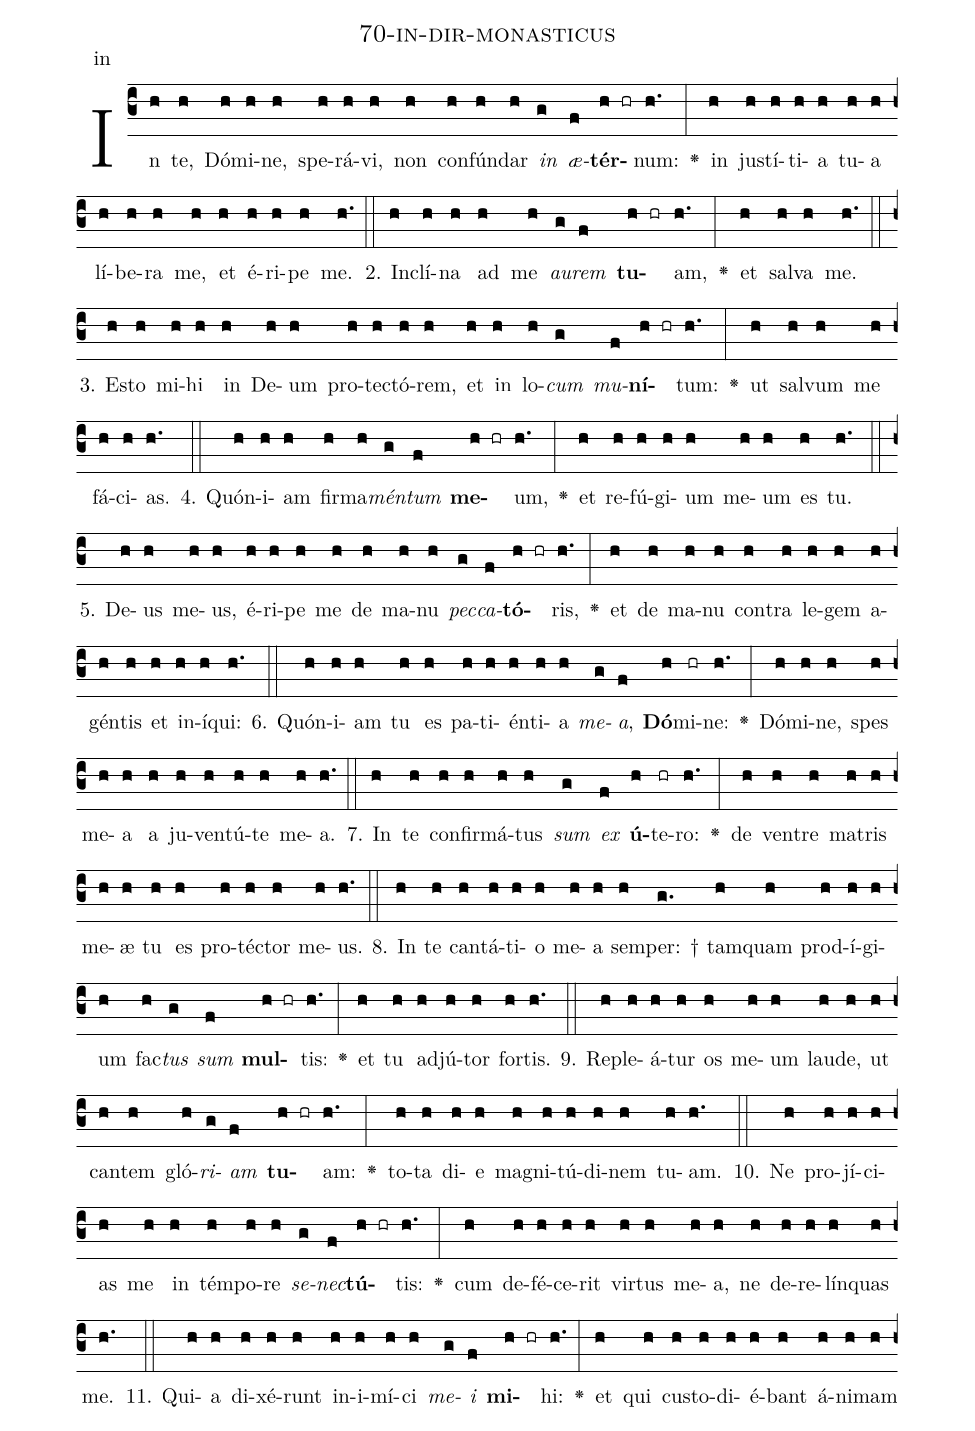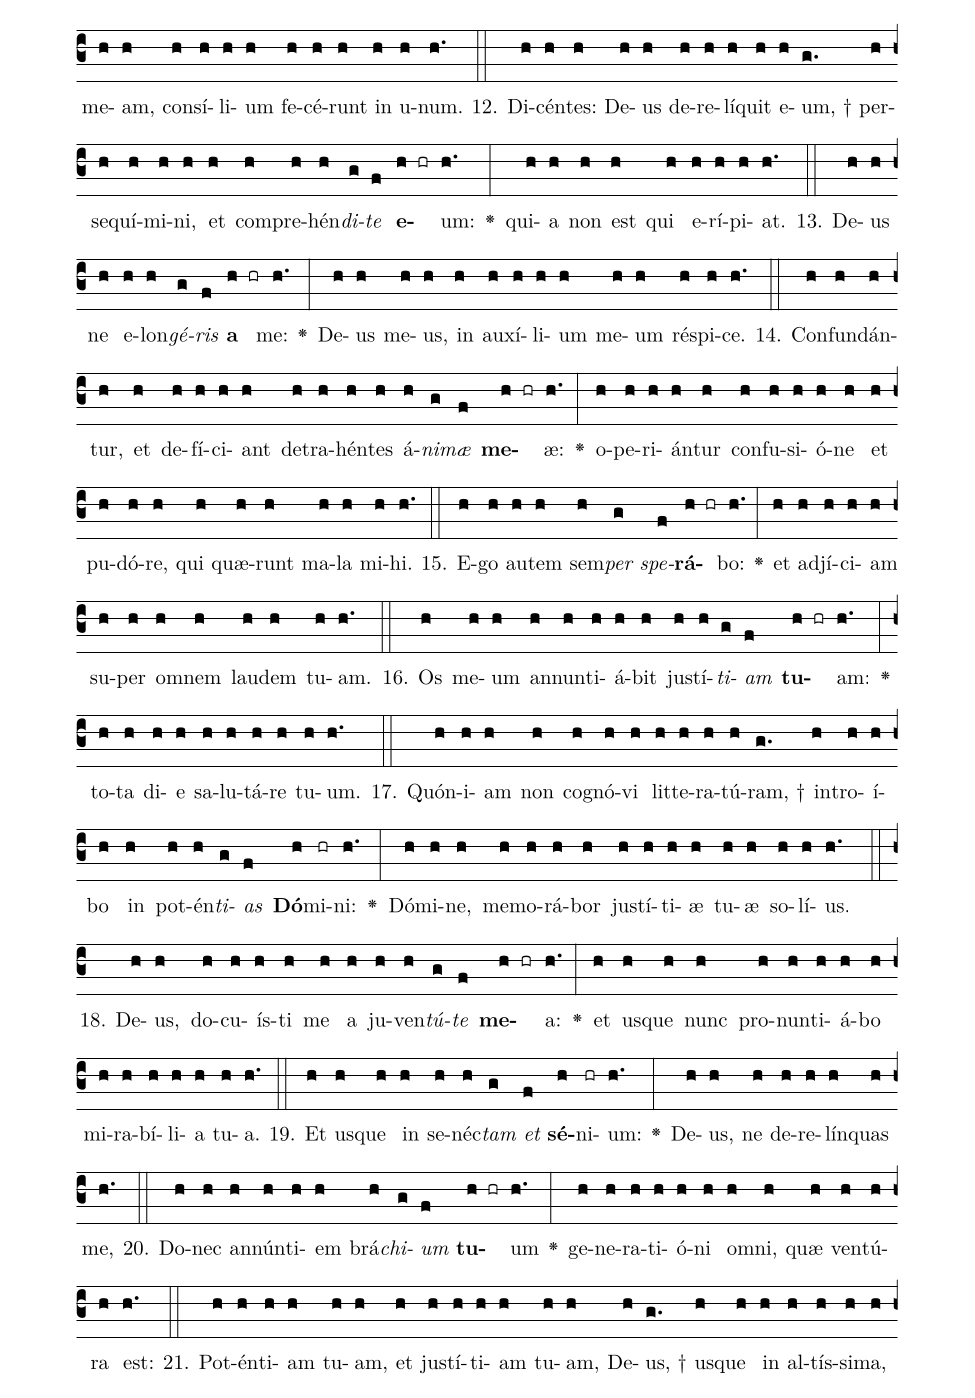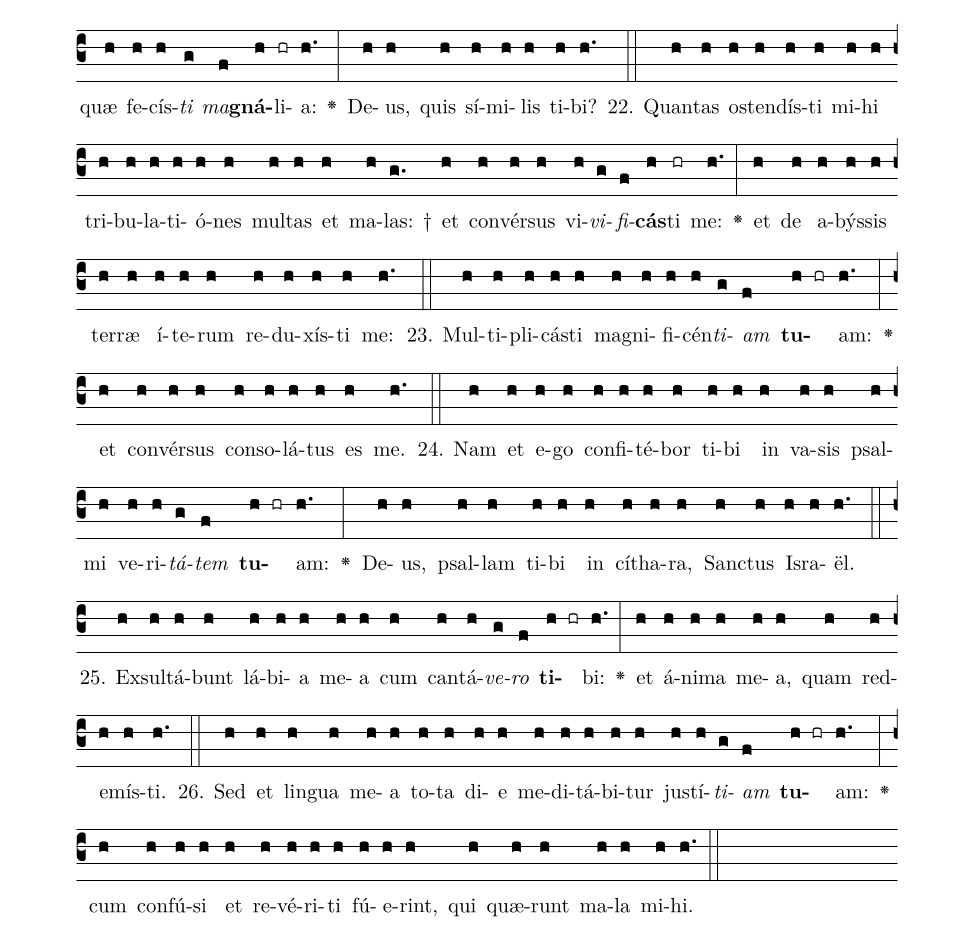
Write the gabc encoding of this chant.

name: 70-in-dir-monasticus;
annotation: in;
%%
(c3)In(h) te,(h) Dó(h)mi(h)ne,(h) spe(h)rá(h)vi,(h) non(h) con(h)fún(h)dar(h) <i>in</i>(g) <i>æ</i>(f)<b>tér</b>(h hr)num:(h.) <v>\greheightstar</v>(:) in(h) jus(h)tí(h)ti(h)a(h) tu(h)a(h) lí(h)be(h)ra(h) me,(h) et(h) é(h)ri(h)pe(h) me.(h.) (::)
2. In(h)clí(h)na(h) ad(h) me(h) <i>au</i>(g)<i>rem</i>(f) <b>tu</b>(h hr)am,(h.) <v>\greheightstar</v>(:) et(h) sal(h)va(h) me.(h.) (::)
3. Es(h)to(h) mi(h)hi(h) in(h) De(h)um(h) pro(h)tec(h)tó(h)rem,(h) et(h) in(h) lo(h)<i>cum</i>(g) <i>mu</i>(f)<b>ní</b>(h hr)tum:(h.) <v>\greheightstar</v>(:) ut(h) sal(h)vum(h) me(h) fá(h)ci(h)as.(h.) (::)
4. Quón(h)i(h)am(h) fir(h)ma(h)<i>mén</i>(g)<i>tum</i>(f) <b>me</b>(h hr)um,(h.) <v>\greheightstar</v>(:) et(h) re(h)fú(h)gi(h)um(h) me(h)um(h) es(h) tu.(h.) (::)
5. De(h)us(h) me(h)us,(h) é(h)ri(h)pe(h) me(h) de(h) ma(h)nu(h) <i>pec</i>(g)<i>ca</i>(f)<b>tó</b>(h hr)ris,(h.) <v>\greheightstar</v>(:) et(h) de(h) ma(h)nu(h) con(h)tra(h) le(h)gem(h) a(h)gén(h)tis(h) et(h) in(h)í(h)qui:(h.) (::)
6. Quón(h)i(h)am(h) tu(h) es(h) pa(h)ti(h)én(h)ti(h)a(h) <i>me</i>(g)<i>a</i>,(f) <b>Dó</b>(h)mi(hr)ne:(h.) <v>\greheightstar</v>(:) Dó(h)mi(h)ne,(h) spes(h) me(h)a(h) a(h) ju(h)ven(h)tú(h)te(h) me(h)a.(h.) (::)
7. In(h) te(h) con(h)fir(h)má(h)tus(h) <i>sum</i>(g) <i>ex</i>(f) <b>ú</b>(h)te(hr)ro:(h.) <v>\greheightstar</v>(:) de(h) ven(h)tre(h) ma(h)tris(h) me(h)æ(h) tu(h) es(h) pro(h)téc(h)tor(h) me(h)us.(h.) (::)
8. In(h) te(h) can(h)tá(h)ti(h)o(h) me(h)a(h) sem(h)per: †(g.) tam(h)quam(h) prod(h)í(h)gi(h)um(h) fac(h)<i>tus</i>(g) <i>sum</i>(f) <b>mul</b>(h hr)tis:(h.) <v>\greheightstar</v>(:) et(h) tu(h) ad(h)jú(h)tor(h) for(h)tis.(h.) (::)
9. Re(h)ple(h)á(h)tur(h) os(h) me(h)um(h) lau(h)de,(h) ut(h) can(h)tem(h) gló(h)<i>ri</i>(g)<i>am</i>(f) <b>tu</b>(h hr)am:(h.) <v>\greheightstar</v>(:) to(h)ta(h) di(h)e(h) ma(h)gni(h)tú(h)di(h)nem(h) tu(h)am.(h.) (::)
10. Ne(h) pro(h)jí(h)ci(h)as(h) me(h) in(h) tém(h)po(h)re(h) <i>se</i>(g)<i>nec</i>(f)<b>tú</b>(h hr)tis:(h.) <v>\greheightstar</v>(:) cum(h) de(h)fé(h)ce(h)rit(h) vir(h)tus(h) me(h)a,(h) ne(h) de(h)re(h)lín(h)quas(h) me.(h.) (::)
11. Qui(h)a(h) di(h)xé(h)runt(h) in(h)i(h)mí(h)ci(h) <i>me</i>(g)<i>i</i>(f) <b>mi</b>(h hr)hi:(h.) <v>\greheightstar</v>(:) et(h) qui(h) cus(h)to(h)di(h)é(h)bant(h) á(h)ni(h)mam(h) me(h)am,(h) con(h)sí(h)li(h)um(h) fe(h)cé(h)runt(h) in(h) u(h)num.(h.) (::)
12. Di(h)cén(h)tes:(h) De(h)us(h) de(h)re(h)lí(h)quit(h) e(h)um, †(g.) per(h)se(h)quí(h)mi(h)ni,(h) et(h) com(h)pre(h)hén(h)<i>di</i>(g)<i>te</i>(f) <b>e</b>(h hr)um:(h.) <v>\greheightstar</v>(:) qui(h)a(h) non(h) est(h) qui(h) e(h)rí(h)pi(h)at.(h.) (::)
13. De(h)us(h) ne(h) e(h)lon(h)<i>gé</i>(g)<i>ris</i>(f) <b>a</b>(h hr) me:(h.) <v>\greheightstar</v>(:) De(h)us(h) me(h)us,(h) in(h) au(h)xí(h)li(h)um(h) me(h)um(h) ré(h)spi(h)ce.(h.) (::)
14. Con(h)fun(h)dán(h)tur,(h) et(h) de(h)fí(h)ci(h)ant(h) de(h)tra(h)hén(h)tes(h) á(h)<i>ni</i>(g)<i>mæ</i>(f) <b>me</b>(h hr)æ:(h.) <v>\greheightstar</v>(:) o(h)pe(h)ri(h)án(h)tur(h) con(h)fu(h)si(h)ó(h)ne(h) et(h) pu(h)dó(h)re,(h) qui(h) quæ(h)runt(h) ma(h)la(h) mi(h)hi.(h.) (::)
15. E(h)go(h) au(h)tem(h) sem(h)<i>per</i>(g) <i>spe</i>(f)<b>rá</b>(h hr)bo:(h.) <v>\greheightstar</v>(:) et(h) ad(h)jí(h)ci(h)am(h) su(h)per(h) om(h)nem(h) lau(h)dem(h) tu(h)am.(h.) (::)
16. Os(h) me(h)um(h) an(h)nun(h)ti(h)á(h)bit(h) jus(h)tí(h)<i>ti</i>(g)<i>am</i>(f) <b>tu</b>(h hr)am:(h.) <v>\greheightstar</v>(:) to(h)ta(h) di(h)e(h) sa(h)lu(h)tá(h)re(h) tu(h)um.(h.) (::)
17. Quón(h)i(h)am(h) non(h) co(h)gnó(h)vi(h) lit(h)te(h)ra(h)tú(h)ram, †(g.) in(h)tro(h)í(h)bo(h) in(h) pot(h)én(h)<i>ti</i>(g)<i>as</i>(f) <b>Dó</b>(h)mi(hr)ni:(h.) <v>\greheightstar</v>(:) Dó(h)mi(h)ne,(h) me(h)mo(h)rá(h)bor(h) jus(h)tí(h)ti(h)æ(h) tu(h)æ(h) so(h)lí(h)us.(h.) (::)
18. De(h)us,(h) do(h)cu(h)ís(h)ti(h) me(h) a(h) ju(h)ven(h)<i>tú</i>(g)<i>te</i>(f) <b>me</b>(h hr)a:(h.) <v>\greheightstar</v>(:) et(h) us(h)que(h) nunc(h) pro(h)nun(h)ti(h)á(h)bo(h) mi(h)ra(h)bí(h)li(h)a(h) tu(h)a.(h.) (::)
19. Et(h) us(h)que(h) in(h) se(h)néc(h)<i>tam</i>(g) <i>et</i>(f) <b>sé</b>(h)ni(hr)um:(h.) <v>\greheightstar</v>(:) De(h)us,(h) ne(h) de(h)re(h)lín(h)quas(h) me,(h.) (::)
20. Do(h)nec(h) an(h)nún(h)ti(h)em(h) brá(h)<i>chi</i>(g)<i>um</i>(f) <b>tu</b>(h hr)um(h.) <v>\greheightstar</v>(:) ge(h)ne(h)ra(h)ti(h)ó(h)ni(h) om(h)ni,(h) quæ(h) ven(h)tú(h)ra(h) est:(h.) (::)
21. Pot(h)én(h)ti(h)am(h) tu(h)am,(h) et(h) jus(h)tí(h)ti(h)am(h) tu(h)am,(h) De(h)us, †(g.) us(h)que(h) in(h) al(h)tís(h)si(h)ma,(h) quæ(h) fe(h)cís(h)<i>ti</i>(g) <i>ma</i>(f)<b>gná</b>(h)li(hr)a:(h.) <v>\greheightstar</v>(:) De(h)us,(h) quis(h) sí(h)mi(h)lis(h) ti(h)bi?(h.) (::)
22. Quan(h)tas(h) os(h)ten(h)dís(h)ti(h) mi(h)hi(h) tri(h)bu(h)la(h)ti(h)ó(h)nes(h) mul(h)tas(h) et(h) ma(h)las: †(g.) et(h) con(h)vér(h)sus(h) vi(h)<i>vi</i>(g)<i>fi</i>(f)<b>cás</b>(h)ti(hr) me:(h.) <v>\greheightstar</v>(:) et(h) de(h) a(h)býs(h)sis(h) ter(h)ræ(h) í(h)te(h)rum(h) re(h)du(h)xís(h)ti(h) me:(h.) (::)
23. Mul(h)ti(h)pli(h)cás(h)ti(h) ma(h)gni(h)fi(h)cén(h)<i>ti</i>(g)<i>am</i>(f) <b>tu</b>(h hr)am:(h.) <v>\greheightstar</v>(:) et(h) con(h)vér(h)sus(h) con(h)so(h)lá(h)tus(h) es(h) me.(h.) (::)
24. Nam(h) et(h) e(h)go(h) con(h)fi(h)té(h)bor(h) ti(h)bi(h) in(h) va(h)sis(h) psal(h)mi(h) ve(h)ri(h)<i>tá</i>(g)<i>tem</i>(f) <b>tu</b>(h hr)am:(h.) <v>\greheightstar</v>(:) De(h)us,(h) psal(h)lam(h) ti(h)bi(h) in(h) cí(h)tha(h)ra,(h) Sanc(h)tus(h) Is(h)ra(h)ël.(h.) (::)
25. Ex(h)sul(h)tá(h)bunt(h) lá(h)bi(h)a(h) me(h)a(h) cum(h) can(h)tá(h)<i>ve</i>(g)<i>ro</i>(f) <b>ti</b>(h hr)bi:(h.) <v>\greheightstar</v>(:) et(h) á(h)ni(h)ma(h) me(h)a,(h) quam(h) red(h)e(h)mís(h)ti.(h.) (::)
26. Sed(h) et(h) lin(h)gua(h) me(h)a(h) to(h)ta(h) di(h)e(h) me(h)di(h)tá(h)bi(h)tur(h) jus(h)tí(h)<i>ti</i>(g)<i>am</i>(f) <b>tu</b>(h hr)am:(h.) <v>\greheightstar</v>(:) cum(h) con(h)fú(h)si(h) et(h) re(h)vé(h)ri(h)ti(h) fú(h)e(h)rint,(h) qui(h) quæ(h)runt(h) ma(h)la(h) mi(h)hi.(h.) (::)
